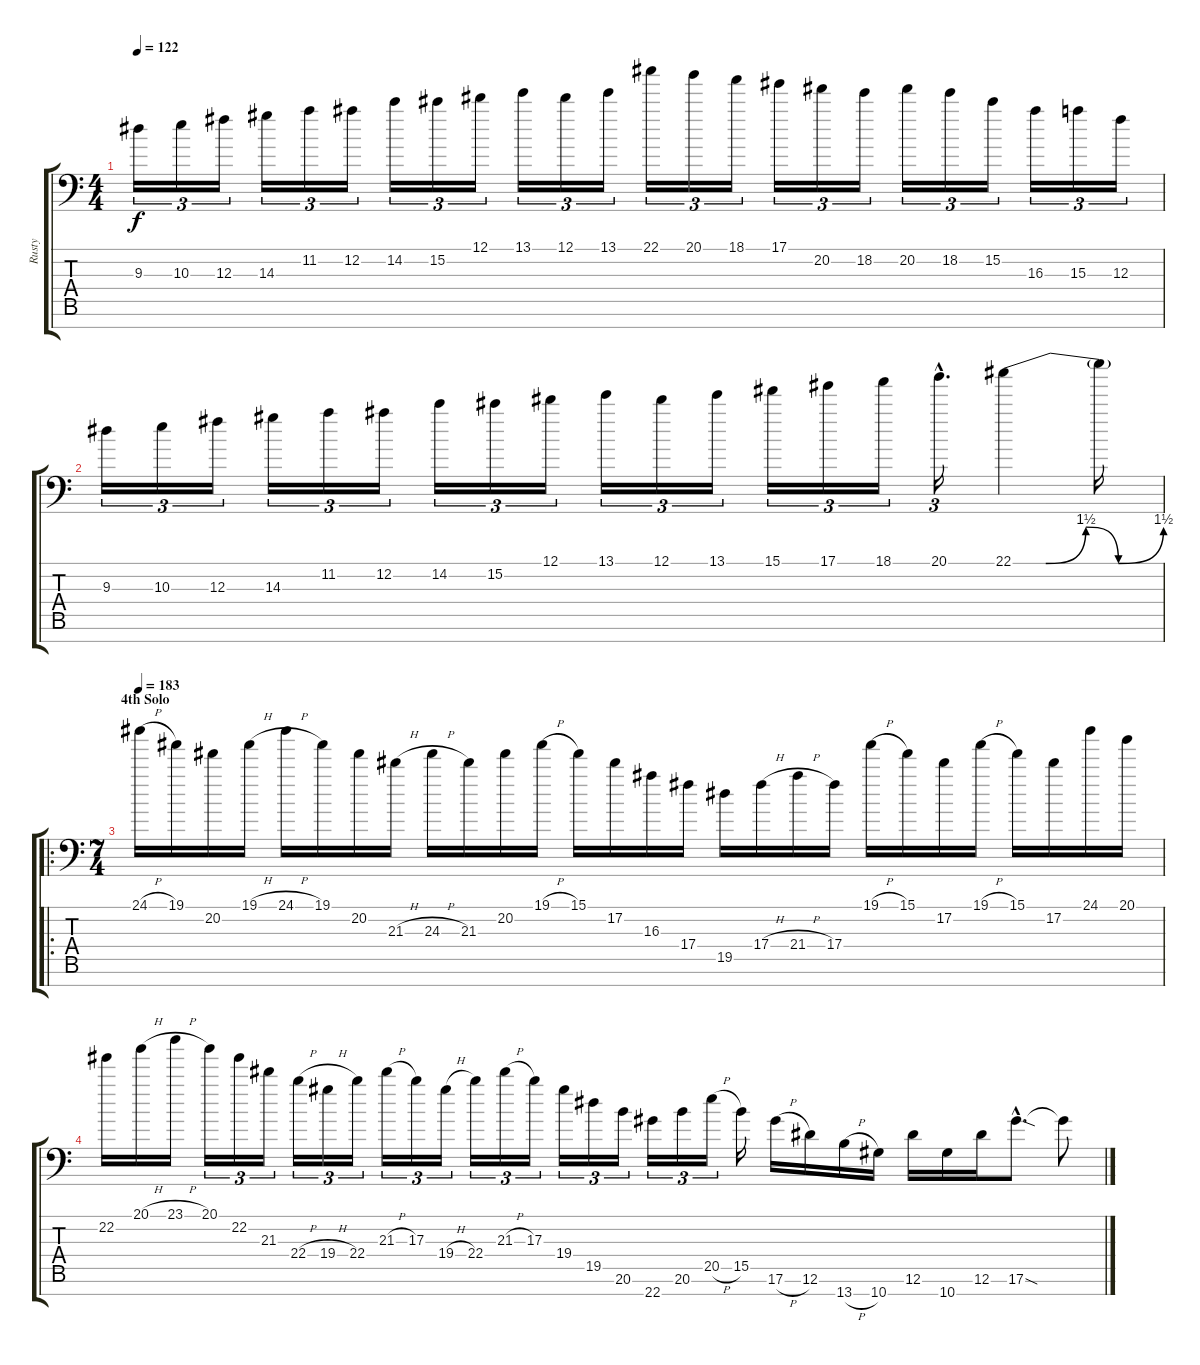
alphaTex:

\track ("Rusty" "Rusty") {instrument distortionguitar}
\staff {score tabs}
\tuning (Eb4 Bb3 Gb3 Db3 Ab2 Eb2 Bb1) {hide}
\ts (4 4)
\tempo 122
\clef f4
\ks c
9.3.16{tu (3 2) dy f} 10.3.16{tu (3 2)} 12.3.16{tu (3 2)} 14.3.16{tu (3 2)} 11.2.16{tu (3 2)} 12.2.16{tu (3 2)} 14.2.16{tu (3 2)} 15.2.16{tu (3 2)} 12.1.16{tu (3 2)} 13.1.16{tu (3 2)} 12.1.16{tu (3 2)} 13.1.16{tu (3 2)} 22.1.16{tu (3 2)} 20.1.16{tu (3 2)} 18.1.16{tu (3 2)} 17.1.16{tu (3 2)} 20.2.16{tu (3 2)} 18.2.16{tu (3 2)} 20.2.16{tu (3 2)} 18.2.16{tu (3 2)} 15.2.16{tu (3 2)} 16.3.16{tu (3 2)} 15.3.16{tu (3 2)} 12.3.16{tu (3 2)} |
9.3.16{tu (3 2)} 10.3.16{tu (3 2)} 12.3.16{tu (3 2)} 14.3.16{tu (3 2)} 11.2.16{tu (3 2)} 12.2.16{tu (3 2)} 14.2.16{tu (3 2)} 15.2.16{tu (3 2)} 12.1.16{tu (3 2)} 13.1.16{tu (3 2)} 12.1.16{tu (3 2)} 13.1.16{tu (3 2)} 15.1.16{tu (3 2)} 17.1.16{tu (3 2)} 18.1.16{tu (3 2)} 20.1{hac}.16{d tu (3 2)} 22.1{be (custom 0 0 13 0 29 6 42 0 60 6)}.4 22.1{t}.16 |
\ro
\ts (7 4)
\section ("" "4th Solo")
\tempo 183
24.1{h}.16 19.1.16 20.2.16 19.1{h}.16 24.1{h}.16 19.1.16 20.2.16 21.3{h}.16 24.3{h}.16 21.3.16 20.2.16 19.1{h}.16 15.1.16 17.2.16 16.3.16 17.4.16 19.5.16 17.4{h}.16 21.4{h}.16 17.4.16 19.1{h}.16 15.1.16 17.2.16 19.1{h}.16 15.1.16 17.2.16 24.1.16 20.1.16 |
22.2.16 20.1{h}.16 23.1{h}.16 20.1.16{tu (3 2)} 22.2.16{tu (3 2)} 21.3.16{tu (3 2)} 22.4{h}.16{tu (3 2)} 19.4{h}.16{tu (3 2)} 22.4.16{tu (3 2)} 21.3{h}.16{tu (3 2)} 17.3.16{tu (3 2)} 19.4{h}.16{tu (3 2)} 22.4.16{tu (3 2)} 21.3{h}.16{tu (3 2)} 17.3.16{tu (3 2)} 19.4.16{tu (3 2)} 19.5.16{tu (3 2)} 20.6.16{tu (3 2)} 22.7.16{tu (3 2)} 20.6.16{tu (3 2)} 20.5{h}.16{tu (3 2)} 15.5.16 17.6{h}.16 12.6.16 13.7{h}.16 10.7.16 12.6.16 10.7.16 12.6.16 17.6{sod hac}.8{d} 17.6{t}.8
